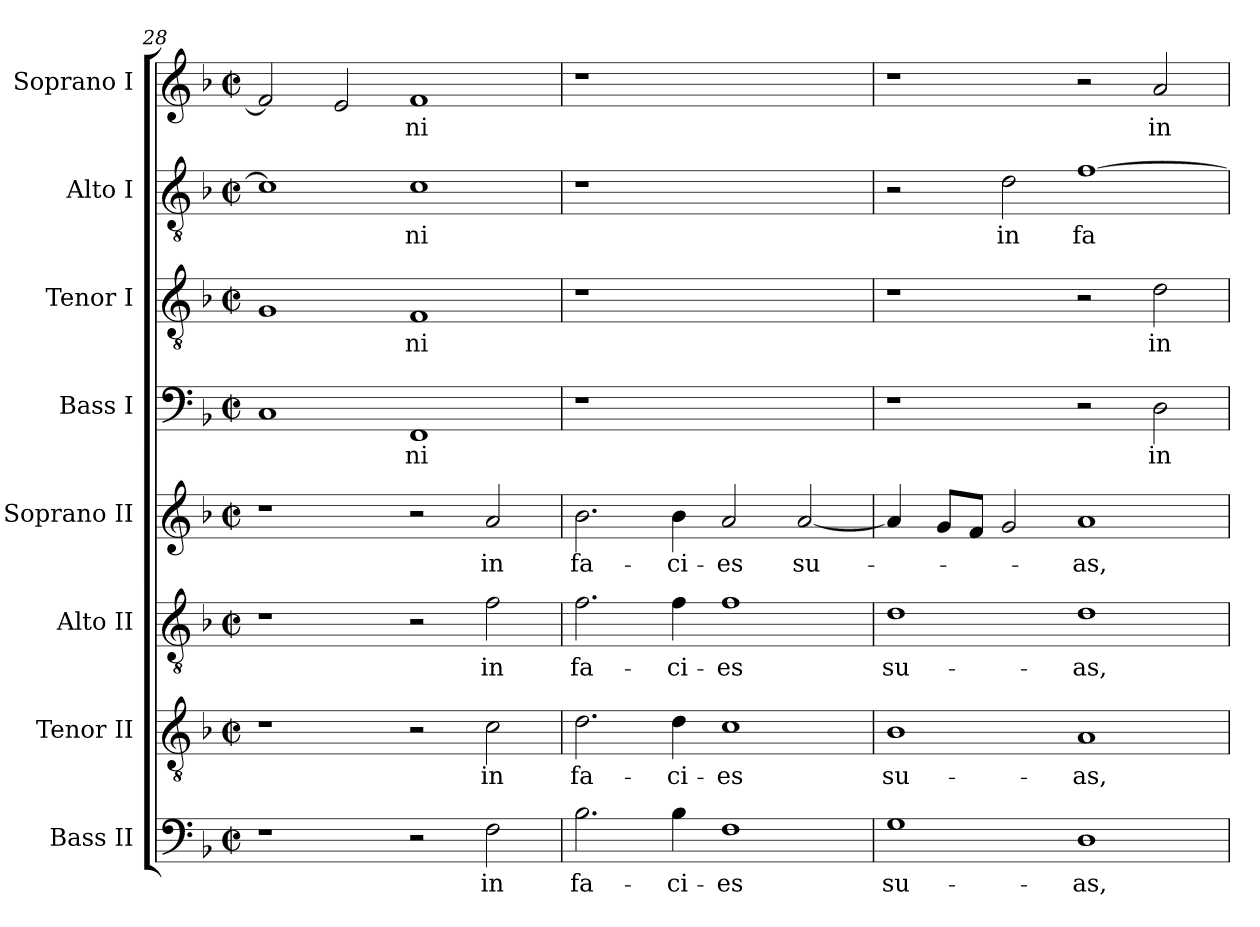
**kern	**text	**kern	**text	**kern	**text	**kern	**text	**kern	**text	**kern	**text	**kern	**text	**kern	**text
*part8	*part8	*part7	*part7	*part6	*part6	*part5	*part5	*part4	*part4	*part3	*part3	*part2	*part2	*part1	*part1
*staff8	*staff8	*staff7	*staff7	*staff6	*staff6	*staff5	*staff5	*staff4	*staff4	*staff3	*staff3	*staff2	*staff2	*staff1	*staff1
*I"Bass II	*	*I"Tenor II	*	*I"Alto II	*	*I"Soprano II	*	*I"Bass I	*	*I"Tenor I	*	*I"Alto I	*	*I"Soprano I	*
*	*	*I'T	*	*I'A	*	*	*	*I'B	*	*	*	*	*	*	*
!!LO:PB:g=z
*clefF4	*	*clefGv2	*	*clefGv2	*	*clefG2	*	*clefF4	*	*clefGv2	*	*clefGv2	*	*clefG2	*
*k[b-]	*	*k[b-]	*	*k[b-]	*	*k[b-]	*	*k[b-]	*	*k[b-]	*	*k[b-]	*	*k[b-]	*
*F:	*	*F:	*	*F:	*	*F:	*	*F:	*	*F:	*	*F:	*	*F:	*
*M2/2	*	*M2/2	*	*M2/2	*	*M2/2	*	*M2/2	*	*M2/2	*	*M2/2	*	*M2/2	*
*met(c|)	*	*met(c|)	*	*met(c|)	*	*met(c|)	*	*met(c|)	*	*met(c|)	*	*met(c|)	*	*met(c|)	*
=28	=28	=28	=28	=28	=28	=28	=28	=28	=28	=28	=28	=28	=28	=28	=28
1r	.	1r	.	1r	.	1r	.	1C	.	1G	.	1c]	.	2f/]	.
.	.	.	.	.	.	.	.	.	.	.	.	.	.	2e/	.
!	!	!	!	!	!	!	!	!	!LO:LY:b	!	!LO:LY:b	!	!LO:LY:b	!	!LO:LY:b
2r	.	2r	.	2r	.	2r	.	1FF	-ni	1F	-ni	1c	-ni	1f	-ni
!	!LO:LY:b	!	!LO:LY:b	!	!LO:LY:b	!	!LO:LY:b	!	!	!	!	!	!	!	!
2F\	in	2c\	in	2f\	in	2a/	in	.	.	.	.	.	.	.	.
=29	=29	=29	=29	=29	=29	=29	=29	=29	=29	=29	=29	=29	=29	=29	=29
!	!LO:LY:b	!	!LO:LY:b	!	!LO:LY:b	!	!LO:LY:b	!LO:N:vis=1	!	!LO:N:vis=1	!	!LO:N:vis=1	!	!LO:N:vis=1	!
2.B-\	fa-	2.d\	fa-	2.f\	fa-	2.b-\	fa-	1r	.	1r	.	1r	.	1r	.
!	!LO:LY:b	!	!LO:LY:b	!	!LO:LY:b	!	!LO:LY:b	!	!	!	!	!	!	!	!
4B-\	-ci-	4d\	-ci-	4f\	-ci-	4b-\	-ci-	.	.	.	.	.	.	.	.
!	!LO:LY:b	!	!LO:LY:b	!	!LO:LY:b	!	!LO:LY:b	!	!	!	!	!	!	!	!
1F	-es	1c	-es	1f	-es	2a/	-es	1ryy	.	1ryy	.	1ryy	.	1ryy	.
!	!	!	!	!	!	!	!LO:LY:b	!	!	!	!	!	!	!	!
.	.	.	.	.	.	[<2a/	su-	.	.	.	.	.	.	.	.
=30	=30	=30	=30	=30	=30	=30	=30	=30	=30	=30	=30	=30	=30	=30	=30
!	!LO:LY:b	!	!LO:LY:b	!	!LO:LY:b	!	!	!	!	!	!	!	!	!	!
1G	su-	1B-	su-	1d	su-	4a/]	.	1r	.	1r	.	2r	.	1r	.
.	.	.	.	.	.	8g/L	.	.	.	.	.	.	.	.	.
.	.	.	.	.	.	8f/J	.	.	.	.	.	.	.	.	.
!	!	!	!	!	!	!	!	!	!	!	!	!	!LO:LY:b	!	!
.	.	.	.	.	.	2g/	.	.	.	.	.	2d\	in	.	.
!	!LO:LY:b	!	!LO:LY:b	!	!LO:LY:b	!	!LO:LY:b	!	!	!	!	!	!LO:LY:b	!	!
1D	-as,	1A	-as,	1d	-as,	1a	-as,	2r	.	2r	.	[>1f	fa-	2r	.
!	!	!	!	!	!	!	!	!	!LO:LY:b	!	!LO:LY:b	!	!	!	!LO:LY:b
.	.	.	.	.	.	.	.	2D\	in	2d\	in	.	.	2a/	in
=	=	=	=	=	=	=	=	=	=	=	=	=	=	=	=
*-	*-	*-	*-	*-	*-	*-	*-	*-	*-	*-	*-	*-	*-	*-	*-
